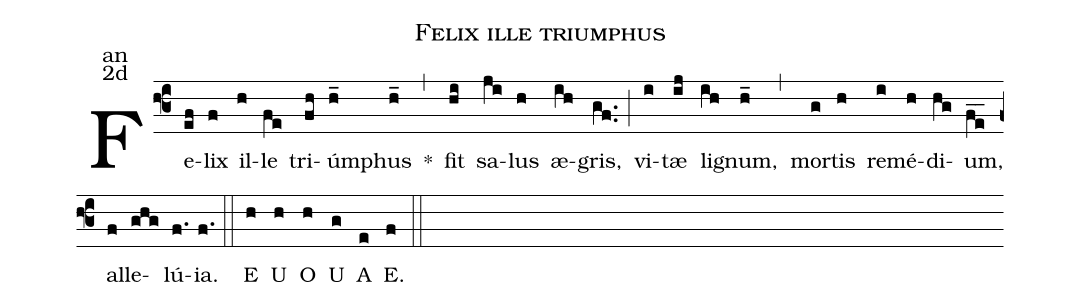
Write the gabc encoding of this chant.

name:Felix ille triumphus;
office-part:an;
mode:2d;
%%
(f3) Fe(ef)lix(f) il(h)le(fe) tri(fh)úm(h_)phus(h_)
<sp>*</sp>(,)
fit(hi) sa(ji)lus(h) æ(ih)gris,(gf..) (;)
vi(i)tæ(ij) li(ih)gnum,(h_) (,)
mor(g)tis(h) re(i)mé(h)di(hg)um,(fe__)
al(f)le(ghg)lú(f.){ia}.(f.) (::)
<eu>E(h) U(h) O(h) U(g) A(e) E.(f) </eu>(::)
